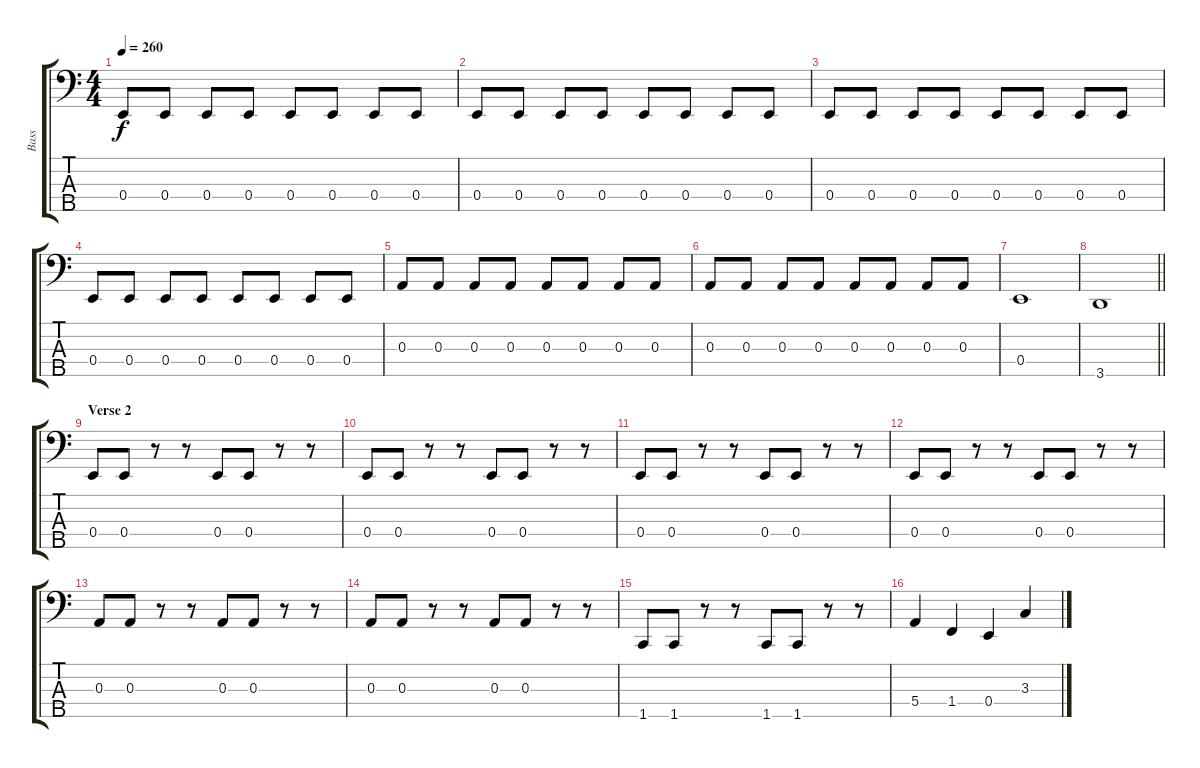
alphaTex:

\track ("Bass" "Bass") {instrument electricbasspick}
\staff {score tabs}
\tuning (G2 D2 A1 E1 B0) {hide}
\ts (4 4)
\tempo 260
\clef f4
\ks c
0.4.8{dy f} 0.4.8 0.4.8 0.4.8 0.4.8 0.4.8 0.4.8 0.4.8 |
0.4.8 0.4.8 0.4.8 0.4.8 0.4.8 0.4.8 0.4.8 0.4.8 |
0.4.8 0.4.8 0.4.8 0.4.8 0.4.8 0.4.8 0.4.8 0.4.8 |
0.4.8 0.4.8 0.4.8 0.4.8 0.4.8 0.4.8 0.4.8 0.4.8 |
0.3.8 0.3.8 0.3.8 0.3.8 0.3.8 0.3.8 0.3.8 0.3.8 |
0.3.8 0.3.8 0.3.8 0.3.8 0.3.8 0.3.8 0.3.8 0.3.8 |
0.4.1 |
\barLineRight lightlight
3.5.1 |
\section ("" "Verse 2")
0.4.8 0.4.8 r.8 r.8 0.4.8 0.4.8 r.8 r.8 |
0.4.8 0.4.8 r.8 r.8 0.4.8 0.4.8 r.8 r.8 |
0.4.8 0.4.8 r.8 r.8 0.4.8 0.4.8 r.8 r.8 |
0.4.8 0.4.8 r.8 r.8 0.4.8 0.4.8 r.8 r.8 |
0.3.8 0.3.8 r.8 r.8 0.3.8 0.3.8 r.8 r.8 |
0.3.8 0.3.8 r.8 r.8 0.3.8 0.3.8 r.8 r.8 |
1.5.8 1.5.8 r.8 r.8 1.5.8 1.5.8 r.8 r.8 |
5.4.4 1.4.4 0.4.4 3.3.4
